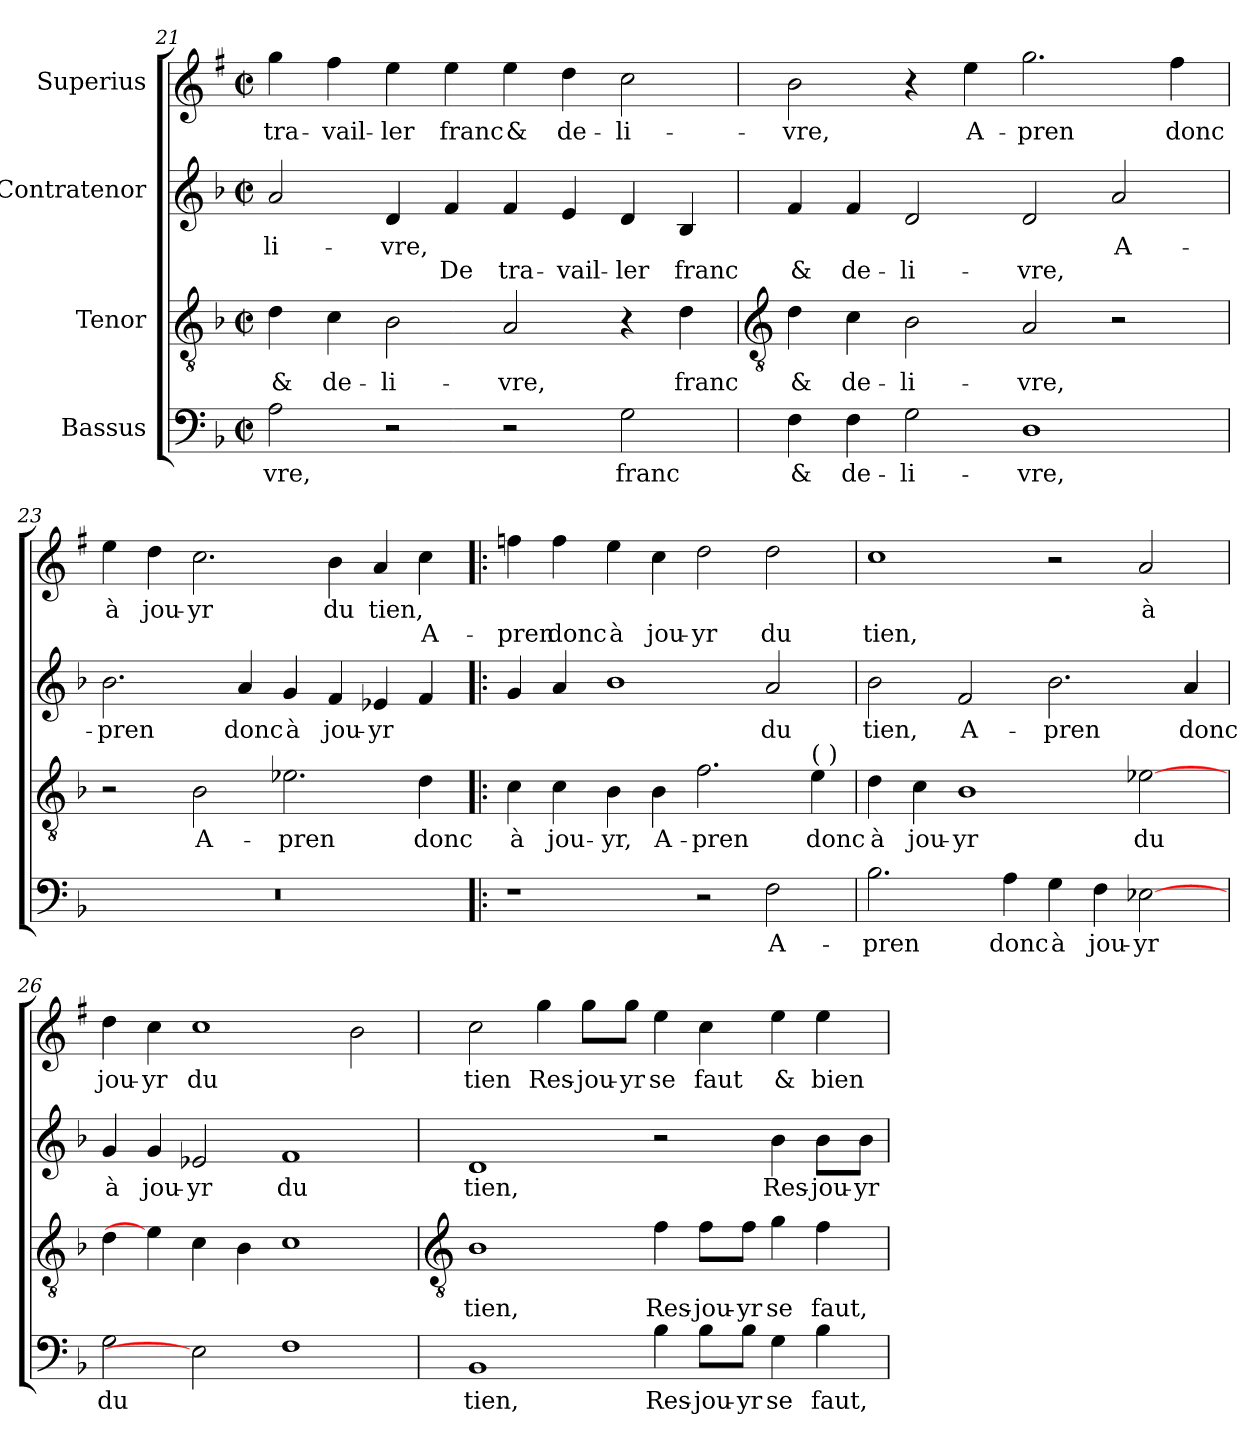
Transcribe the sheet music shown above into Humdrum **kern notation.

**kern	**text	**kern	**text	**kern	**text	**text	**kern	**text	**text
*part4	*part4	*part3	*part3	*part2	*part2	*part2	*part1	*part1	*part1
*staff4	*staff4	*staff3	*staff3	*staff2	*staff2	*staff2	*staff1	*staff1	*staff1
*I"Bassus	*	*I"Tenor	*	*I"Contratenor	*	*	*I"Superius	*	*
*clefF4	*	*clefGv2	*	*clefG2	*	*	*clefG2	*	*
*	*	*	*	*	*	*	*ITrd1c2	*	*
*k[b-]	*	*k[b-]	*	*k[b-]	*	*	*k[b-]	*	*
*F:	*	*F:	*	*F:	*	*	*F:	*	*
*M4/2	*	*M4/2	*	*M4/2	*	*	*M4/2	*	*
*met(c|)	*	*met(c|)	*	*met(c|)	*	*	*met(c|)	*	*
=21	=21	=21	=21	=21	=21	=21	=21	=21	=21
!	!LO:LY:b	!	!LO:LY:b	!	!LO:LY:b	!	!	!LO:LY:b	!
2A	-vre,	4d	&	2a	-li-	.	4ff	tra-	.
!	!	!	!LO:LY:b	!	!	!	!	!LO:LY:b	!
.	.	4c	de-	.	.	.	4ee	-vail-	.
!	!	!	!LO:LY:b	!	!LO:LY:b	!	!	!LO:LY:b	!
2r	.	2B-	-li-	4d	-vre,	.	4dd	-ler	.
!	!	!	!	!	!	!LO:LY:b	!	!LO:LY:b	!
.	.	.	.	4f	.	De	4dd	franc	.
!	!	!	!LO:LY:b	!	!	!LO:LY:b	!	!LO:LY:b	!
2r	.	2A	-vre,	4f	.	tra-	4dd	&	.
!	!	!	!	!	!	!LO:LY:b	!	!LO:LY:b	!
.	.	.	.	4e	.	-vail-	4cc	de-	.
!	!LO:LY:b	!	!	!	!	!LO:LY:b	!	!LO:LY:b	!
2G	franc	4r	.	4d	.	-ler	2b-	-li-	.
!	!	!	!LO:LY:b	!	!	!LO:LY:b	!	!	!
.	.	4d	franc	4B-	.	franc	.	.	.
!!LO:LB:g=z
=22	=22	=22	=22	=22	=22	=22	=22	=22	=22
*	*	*clefGv2	*	*	*	*	*	*	*
!	!LO:LY:b	!	!LO:LY:b	!	!	!LO:LY:b	!	!LO:LY:b	!
4F	&	4d	&	4f	.	&	2a	-vre,	.
!	!LO:LY:b	!	!LO:LY:b	!	!	!LO:LY:b	!	!	!
4F	de-	4c	de-	4f	.	de-	.	.	.
!	!LO:LY:b	!	!LO:LY:b	!	!	!LO:LY:b	!	!	!
2G	-li-	2B-	-li-	2d	.	-li-	4r	.	.
!	!	!	!	!	!	!	!	!LO:LY:b	!
.	.	.	.	.	.	.	4dd	A-	.
!	!LO:LY:b	!	!LO:LY:b	!	!	!LO:LY:b	!	!LO:LY:b	!
1D	-vre,	2A	-vre,	2d	.	-vre,	2.ff	-pren	.
!	!	!	!	!	!LO:LY:b	!	!	!	!
.	.	2r	.	2a	A-	.	.	.	.
!	!	!	!	!	!	!	!	!LO:LY:b	!
.	.	.	.	.	.	.	4ee	donc	.
=23	=23	=23	=23	=23	=23	=23	=23	=23	=23
!	!	!	!	!	!LO:LY:b	!	!	!LO:LY:b	!
0r	.	2r	.	2.b-	-pren	.	4dd	à	.
!	!	!	!	!	!	!	!	!LO:LY:b	!
.	.	.	.	.	.	.	4cc	jou-	.
!	!	!	!LO:LY:b	!	!	!	!	!LO:LY:b	!
.	.	2B-	A-	.	.	.	2.b-	-yr	.
!	!	!	!	!	!LO:LY:b	!	!	!	!
.	.	.	.	4a	donc	.	.	.	.
!	!	!	!LO:LY:b	!	!LO:LY:b	!	!	!	!
.	.	2.e-X	-pren	4g	à	.	.	.	.
!	!	!	!	!	!LO:LY:b	!	!	!LO:LY:b	!
.	.	.	.	4f	jou-	.	4a	du	.
!	!	!	!	!	!LO:LY:b	!	!	!LO:LY:b	!
.	.	.	.	4e-X	-yr	.	4g	tien,	.
!	!	!	!LO:LY:b	!	!	!	!	!	!LO:LY:b
.	.	4d	donc	4f	.	.	4b-	.	A-
=24!|:	=24!|:	=24!|:	=24!|:	=24!|:	=24!|:	=24!|:	=24!|:	=24!|:	=24!|:
!	!	!	!LO:LY:b	!	!	!	!	!	!LO:LY:b
1r	.	4c	à	4g	.	.	4ee-X	.	-pren
!	!	!	!LO:LY:b	!	!	!	!	!	!LO:LY:b
.	.	4c	jou-	4a	.	.	4ee-	.	donc
!	!	!	!LO:LY:b	!	!	!	!	!	!LO:LY:b
.	.	4B-	-yr,	1b-	.	.	4dd	.	à
!	!	!	!LO:LY:b	!	!	!	!	!	!LO:LY:b
.	.	4B-	A-	.	.	.	4b-	.	jou-
!	!	!	!LO:LY:b	!	!	!	!	!	!LO:LY:b
2r	.	2.f	-pren	.	.	.	2cc	.	-yr
!	!LO:LY:b	!	!	!	!LO:LY:b	!	!	!	!LO:LY:b
2F	A-	.	.	2a	du	.	2cc	.	du
!	!	!LO:TX:a:t=(  )	!	!	!	!	!	!	!
!	!	!	!LO:LY:b	!	!	!	!	!	!
.	.	4e	donc	.	.	.	.	.	.
=25	=25	=25	=25	=25	=25	=25	=25	=25	=25
!	!LO:LY:b	!	!LO:LY:b	!	!LO:LY:b	!	!	!	!LO:LY:b
2.B-	-pren	4d	à	2b-	tien,	.	1b-	.	tien,
!	!	!	!LO:LY:b	!	!	!	!	!	!
.	.	4c	jou-	.	.	.	.	.	.
!	!	!	!LO:LY:b	!	!LO:LY:b	!	!	!	!
.	.	1B-	-yr	2f	A-	.	.	.	.
!	!LO:LY:b	!	!	!	!	!	!	!	!
4A	donc	.	.	.	.	.	.	.	.
!	!LO:LY:b	!	!	!	!LO:LY:b	!	!	!	!
4G	à	.	.	2.b-	-pren	.	2r	.	.
!	!LO:LY:b	!	!	!	!	!	!	!	!
4F	jou-	.	.	.	.	.	.	.	.
!	!LO:LY:b	!	!LO:LY:b	!	!	!	!	!LO:LY:b	!
[2E-X	-yr	[2e-X	du	.	.	.	2g	à	.
!	!	!	!	!	!LO:LY:b	!	!	!	!
.	.	.	.	4a	donc	.	.	.	.
=26	=26	=26	=26	=26	=26	=26	=26	=26	=26
!	!LO:LY:b	!	!	!	!LO:LY:b	!	!	!LO:LY:b	!
2G	du	4d	.	4g	à	.	4cc	jou-	.
!	!	!	!	!	!LO:LY:b	!	!	!LO:LY:b	!
.	.	4e-]	.	4g	jou-	.	4b-	-yr	.
!	!	!	!	!	!LO:LY:b	!	!	!LO:LY:b	!
2E-]	.	4c	.	2e-X	-yr	.	1b-	du	.
.	.	4B-	.	.	.	.	.	.	.
!	!	!	!	!	!LO:LY:b	!	!	!	!
1F	.	1c	.	1f	du	.	.	.	.
.	.	.	.	.	.	.	2a	.	.
!!LO:LB:g=z
=27	=27	=27	=27	=27	=27	=27	=27	=27	=27
*	*	*clefGv2	*	*	*	*	*	*	*
!	!LO:LY:b	!	!LO:LY:b	!	!LO:LY:b	!	!	!LO:LY:b	!
1BB-	tien,	1B-	tien,	1d	tien,	.	2b-	tien	.
!	!	!	!	!	!	!	!	!LO:LY:b	!
.	.	.	.	.	.	.	4ff	Res-	.
!	!	!	!	!	!	!	!	!LO:LY:b	!
.	.	.	.	.	.	.	8ff\L	-jou-	.
!	!	!	!	!	!	!	!	!LO:LY:b	!
.	.	.	.	.	.	.	8ff\J	-yr	.
!	!LO:LY:b	!	!LO:LY:b	!	!	!	!	!LO:LY:b	!
4B-	Res-	4f	Res-	2r	.	.	4dd	se	.
!	!LO:LY:b	!	!LO:LY:b	!	!	!	!	!LO:LY:b	!
8B-\L	-jou-	8f\L	-jou-	.	.	.	4b-	faut	.
!	!LO:LY:b	!	!LO:LY:b	!	!	!	!	!	!
8B-\J	-yr	8f\J	-yr	.	.	.	.	.	.
!	!LO:LY:b	!	!LO:LY:b	!	!LO:LY:b	!	!	!LO:LY:b	!
4G	se	4g	se	4b-	Res-	.	4dd	&	.
!	!LO:LY:b	!	!LO:LY:b	!	!LO:LY:b	!	!	!LO:LY:b	!
4B-	faut,	4f	faut,	8b-\L	-jou-	.	4dd	bien	.
!	!	!	!	!	!LO:LY:b	!	!	!	!
.	.	.	.	8b-\J	-yr	.	.	.	.
=	=	=	=	=	=	=	=	=	=
*-	*-	*-	*-	*-	*-	*-	*-	*-	*-
